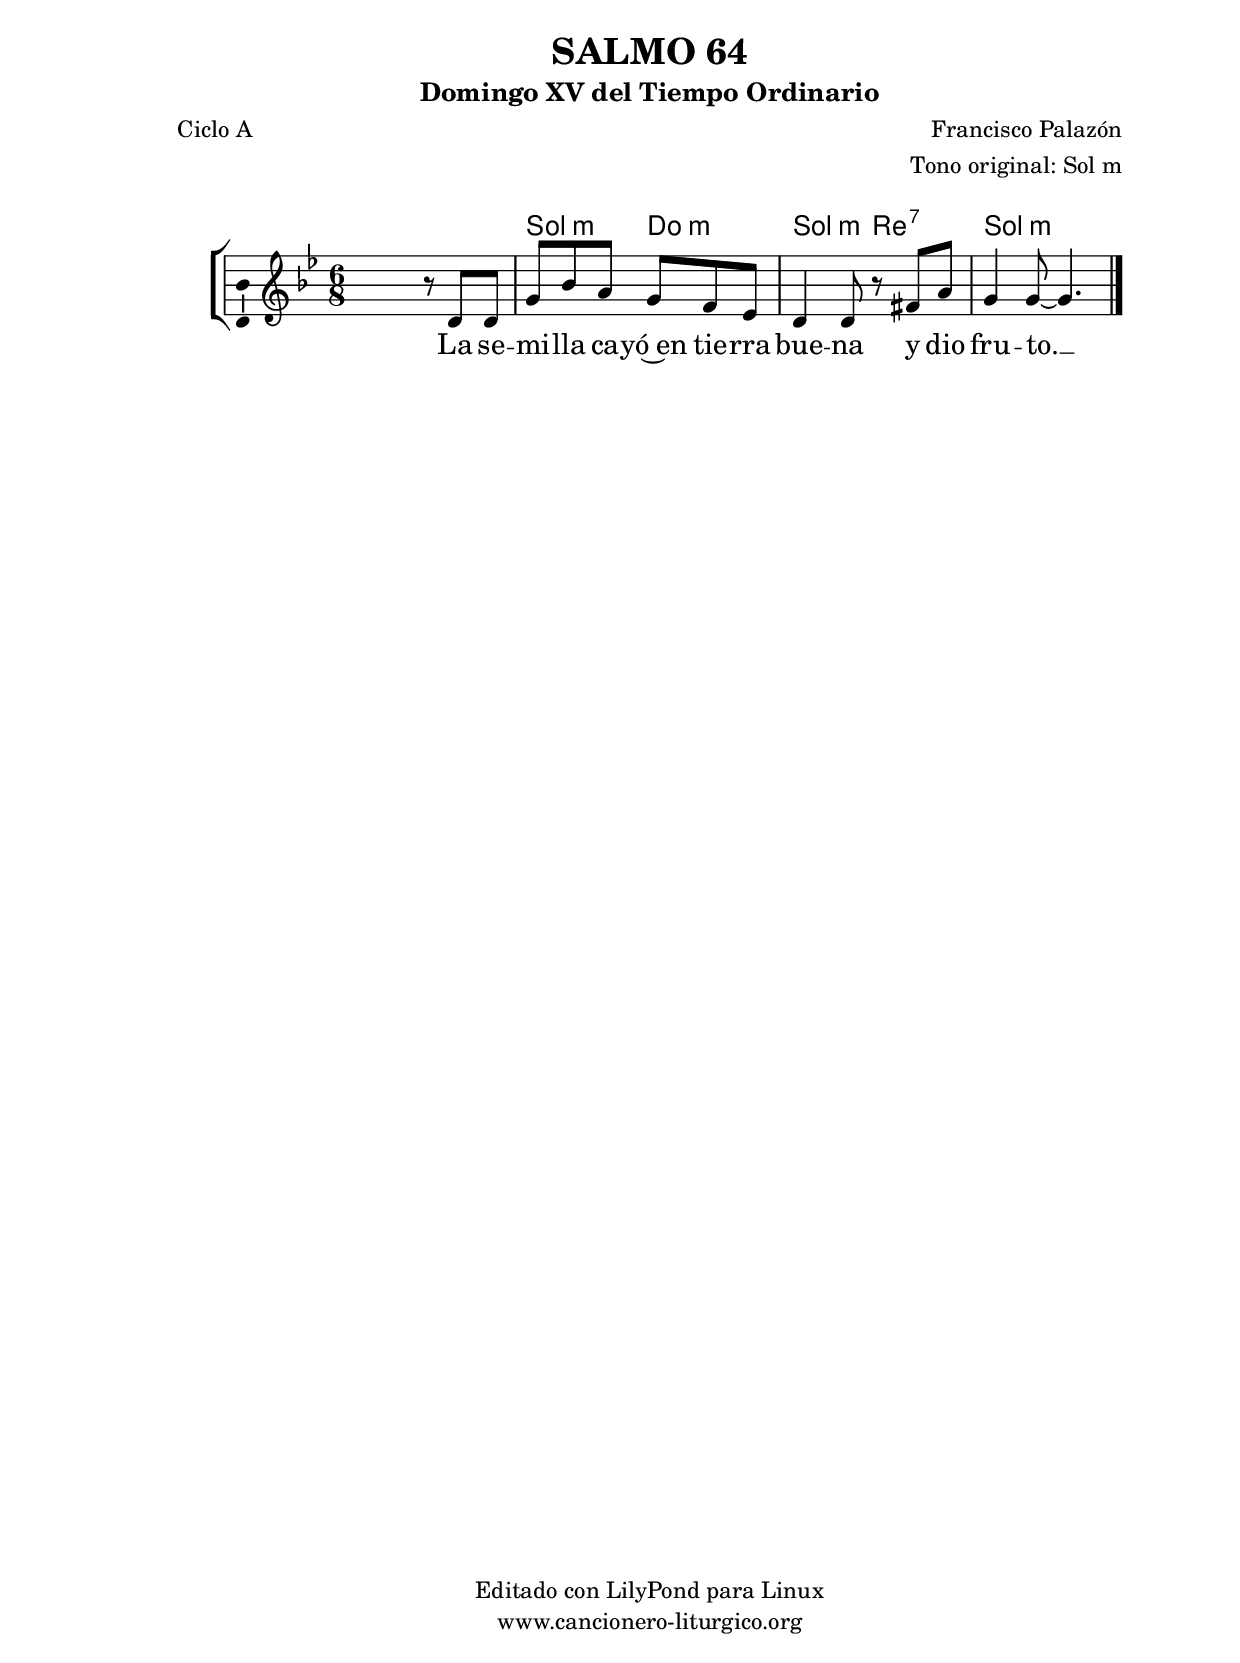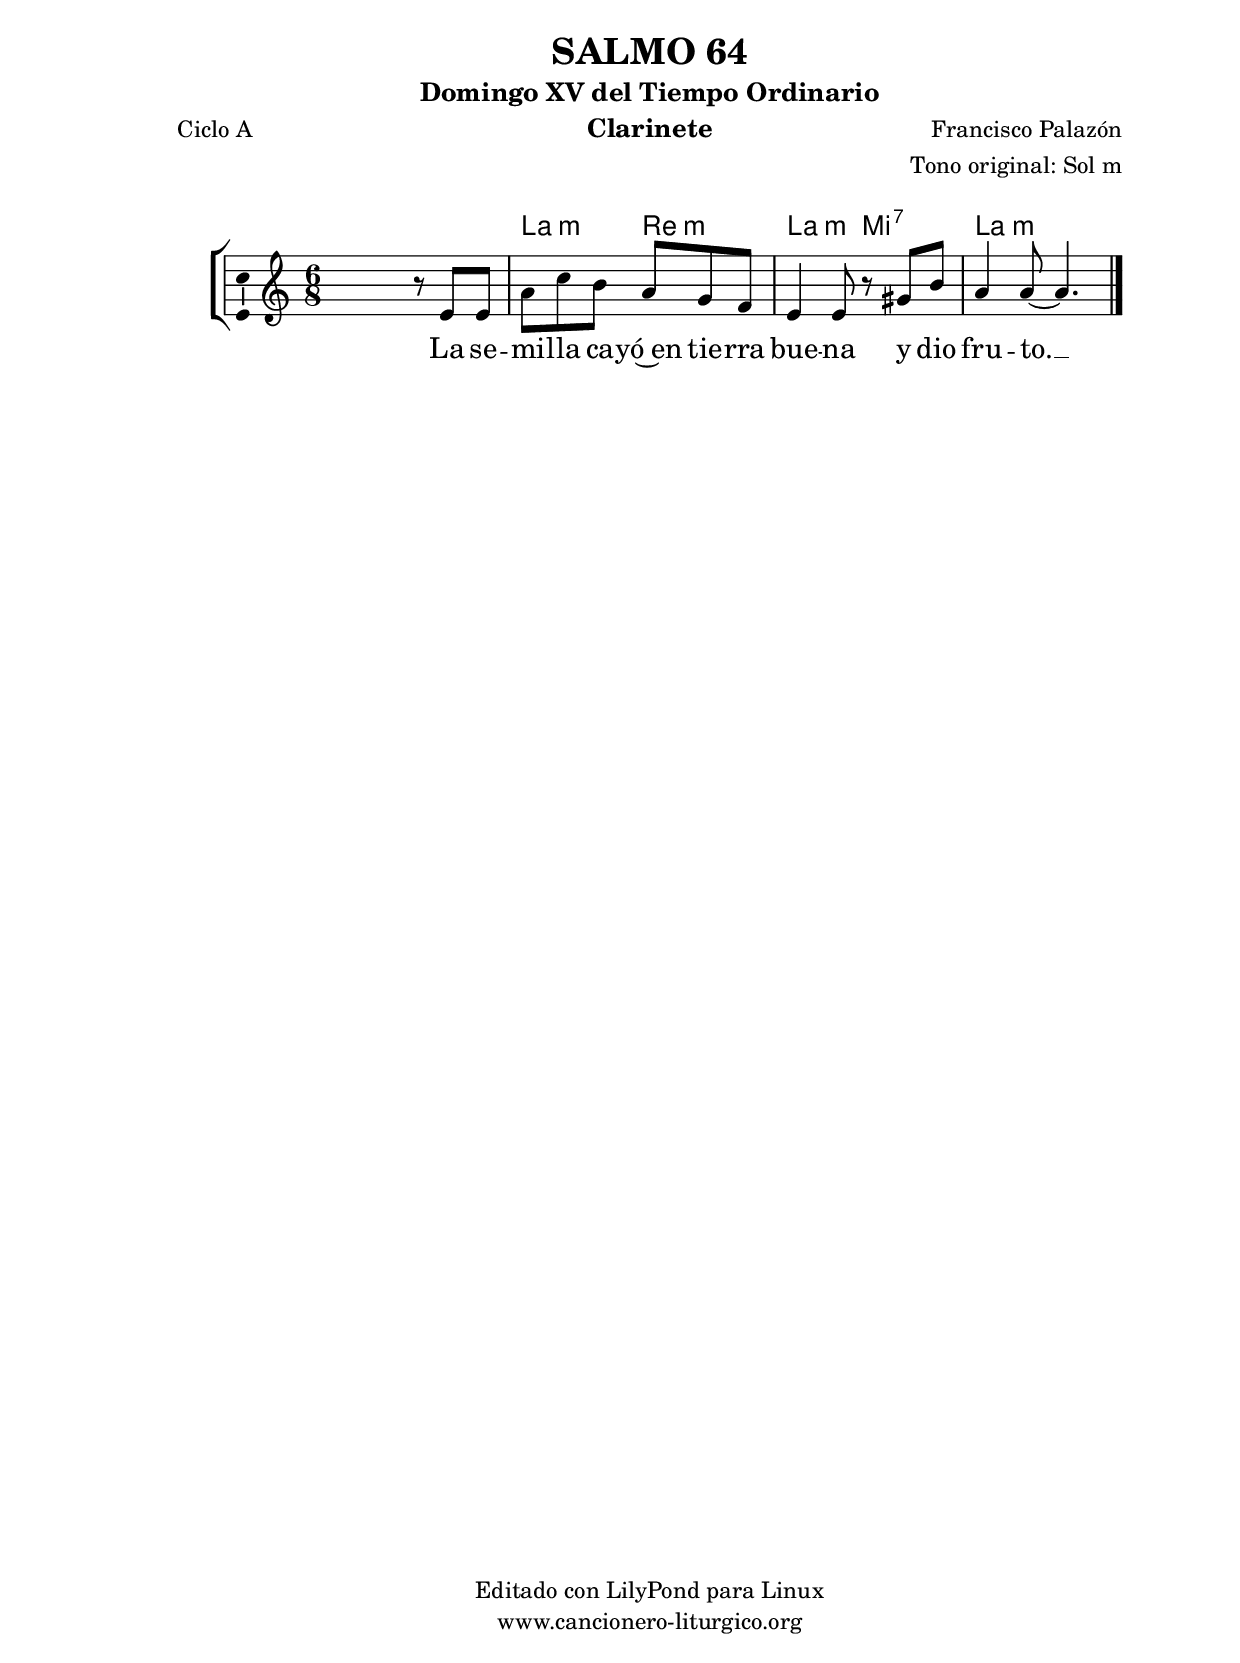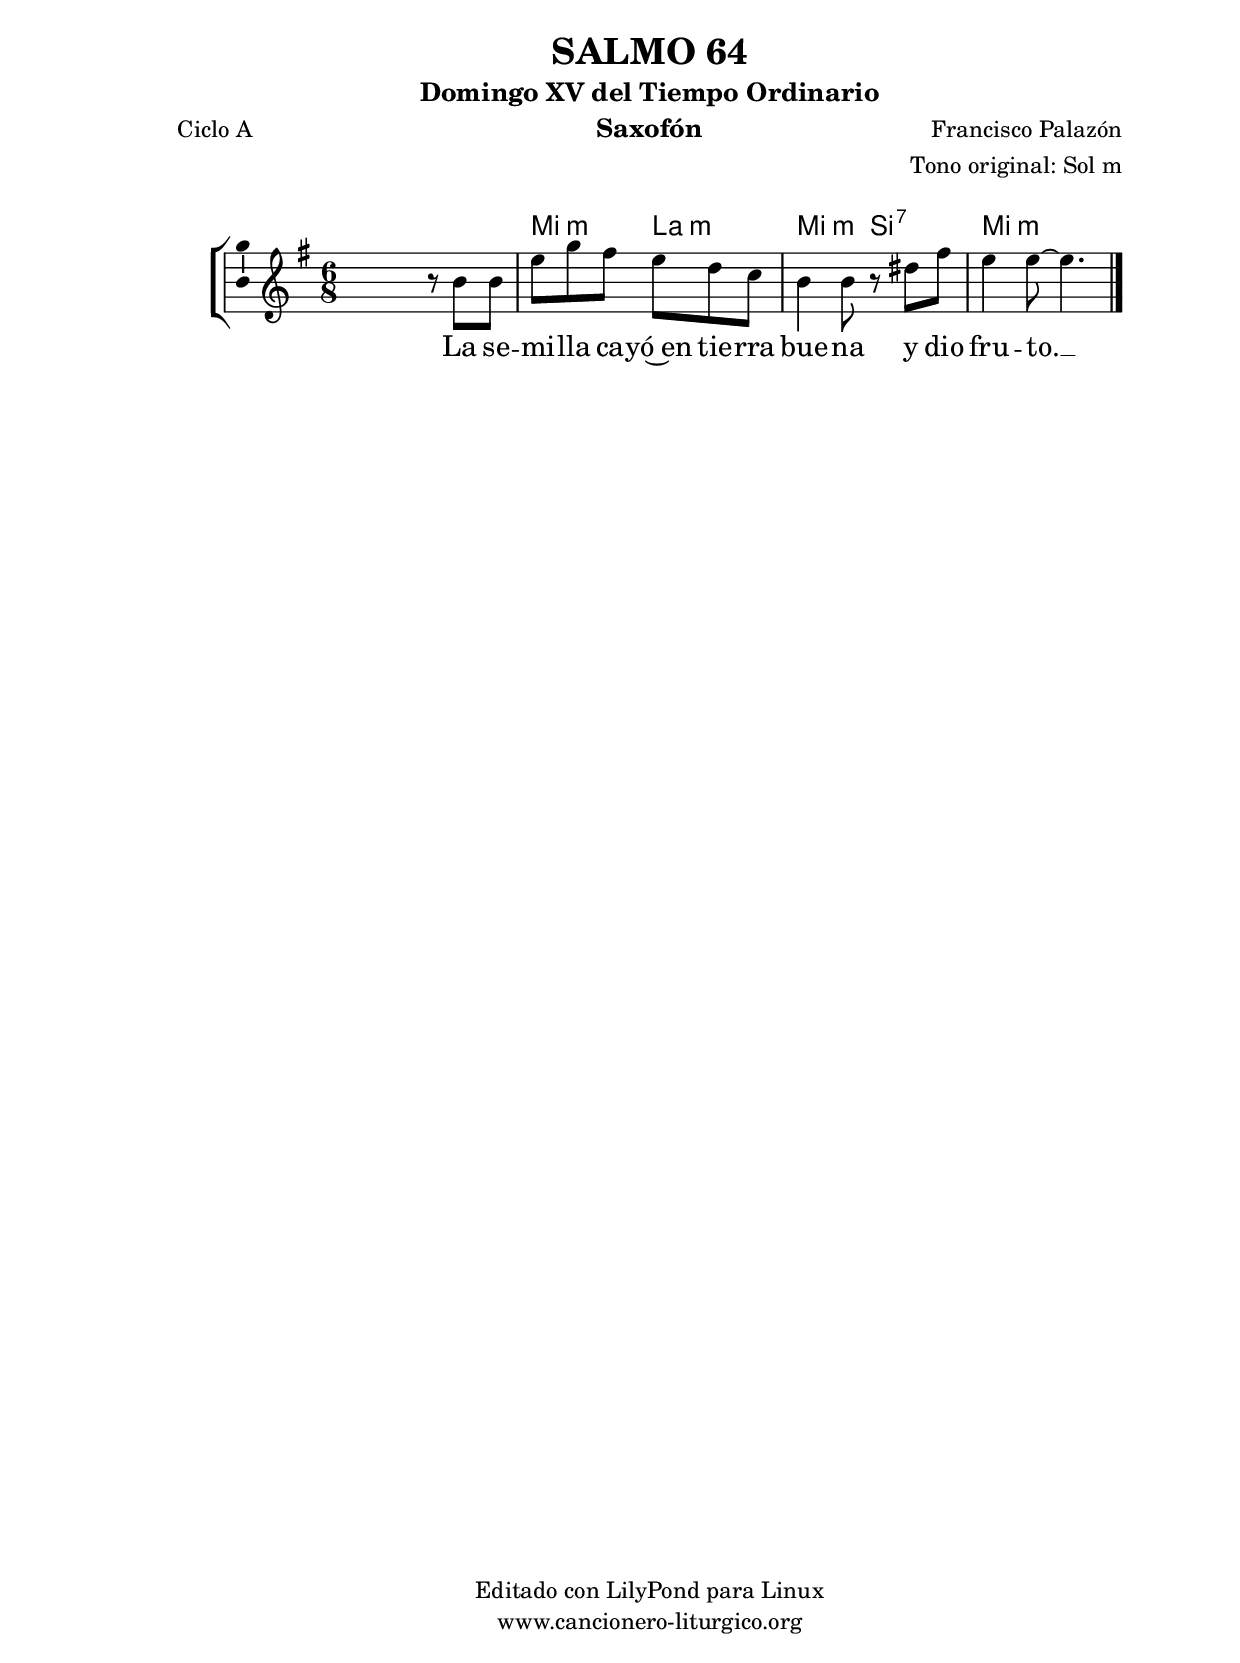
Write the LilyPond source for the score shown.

%
%para convertir .midi en .wav:
%timidity filename.midi -Ow -o finename.wav
%
%
%Para convertir de .wav a .mp3:
%lame -h -m j filename.wav
%
%
%para escuchar el midi:
%timidity nombrefichero.midi
%


%versión de lilypond para la que se ha escrito esta partitura:
\version "2.16.0"

	%Tamaño papel
	#(set-default-paper-size "a4")
	%Tamaño partitura
	#(set-global-staff-size 20)
	%No responde al pulsar sobre una nota
	#(ly:set-option 'point-and-click #f)

%parámetros del encabezamiento:
\header {
	title = "SALMO 64"
	subtitle = "Domingo XV del Tiempo Ordinario"
	composer = "Francisco Palazón"
	poet = "Ciclo A"
	meter = ""
	arranger = "Tono original: Sol m"
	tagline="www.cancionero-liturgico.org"
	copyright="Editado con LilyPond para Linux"
	}

%parámetros asociados al papel:
\paper  {
	oddHeaderMarkup = \markup {\fill-line { \on-the-fly #not-first-page \fromproperty #'header:title \on-the-fly #not-first-page \fromproperty #'header:composer }}
	evenHeaderMarkup = \markup {\fill-line { \fromproperty #'header:composer \fromproperty #'header:title }}
	#(set-paper-size "a4")
	print-page-number = ##f
	first-page-number = 1
	print-first-page-number = ##f
%	head-separation = 3.0 \cm
	top-margin = 2.0 \cm
	bottom-margin = 0.5\cm
%%%	bottom-margin = -1.0\cm
	left-margin = 3.0 \cm
	line-width = 16.0 \cm 
	indent = 8\mm
	interscoreline = 2.\mm
	between-system-space = 15\mm
%	para que las partituras no llenen la hoja:
	ragged-bottom = ##t
%	idem para la última hoja:
	ragged-last-bottom = ##f
%	para que las partituras llenen el ancho del papel:
	ragged-last = ##f
	after-title-space = 2.5 \cm
%page-count=1
%system-count=8

	%Flexible Vertical Spacing
%	markup-markup-spacing =
%	#'((basic-distance . 15) (minimum-distance . 15) (padding . 3))
	markup-system-spacing =
	#'((basic-distance . 15) (minimum-distance . 15) (padding . 3))
	system-system-spacing =
	#'((basic-distance . 15) (minimum-distance . 15) (padding . 3))
	score-system-spacing =
	#'((basic-distance . 15) (minimum-distance . 15) (padding . 5))
%	top-system-spacing = % header
%	#'((basic-distance . 8) (minimum-distance . 0) (padding . 3))
%	top-markup-spacing =
%	#'((basic-distance . 20) (minimum-distance . 20) (padding . 3))
	last-bottom-spacing = % footer
	#'((basic-distance . 5) (minimum-distance . 5) (padding . 3))
%	score-markup-spacing =
%	#'((basic-distance . 16) (minimum-distance . 13) (padding . 3))

	}


%parámetros que afectan a toda la partitura:
global =  {
	%clave de sol (G):
	\clef G
	%armadura:
%%%	\transpose bes c
	\key g \minor
	\tempo 8=140
	\set Score.tempoHideNote = ##t
	}


acordes = {
	\italianChords
	\chordmode {
%%%	\transpose bes c
{

s2.
g4.:m c:m g:m d:7 g:m

	}
	}
}

melodia = 
%%%	\transpose bes c
{
	\relative c'{
	\time 6/8

s4. r8 d8 d
g8 bes a g f ees
d4 d8 r8 fis8 a
g4 g8~g4.

\bar "|."
}
}

texto = \lyricmode {
La se -- mi -- lla ca -- yó~en tie -- rra bue -- na y dio fru -- to. __
	}


acordesStaff = \context ChordNames = acordesStaff <<
	\set chordChanges = ##t
	\acordes
	>>


vozStaff = \context Voice = vozStaff
\with {\consists "Ambitus_engraver"}
<<
%	\set Staff.instrumentName = ""
%	\set Staff.shortInstrumentName = ""
%	\set Staff.midiInstrument = #"clarinet"
%	\set Staff.midiInstrument = #"cello"
%	\set Staff.midiInstrument = #"flute"
	\set Staff.midiInstrument = #"electric guitar (jazz)"
%	\set Staff.midiInstrument = #"english horn"
%	\set Staff.midiInstrument = #"violin"
%	\set Staff.midiInstrument = #"glockenspiel"
	\set Staff.midiMinimumVolume = #0.7
	\set Staff.midiMaximumVolume = #0.9
	\global
	\melodia
	>>


textoStaff = \context Lyrics = textoStaff <<
	\lyricsto vozStaff \texto
	>>

\book {
	\score {
		\context ChoirStaff {
			\override StaffGroup.SystemStartBracket #'collapse-height = #1
			\override Score.SystemStartBar #'collapse-height = #1
			<<
			\acordesStaff
			\vozStaff
			\textoStaff
			>>
			}
		\layout {
	    		\context {
				\Lyrics
				\override LyricText #'font-size = #2
				}
	   		 \context {
				\Score
				%fontSize = #3
				\override StaffSymbol #'staff-space = #(magstep +3)
				%\override Beam #'thickness = #0.55
				%\override SpacingSpanner #'spacing-increment = #1.0
				%\override Slur #'height-limit = #1.5
				}
			}
		}
	\score {
		\unfoldRepeats
		\context ChoirStaff {
			<<
			\acordesStaff
			\vozStaff
			>>
			}
		\midi {
	  		\context {
	  			\Score
				tempoWholesPerMinute = #(ly:make-moment 70 4)
				}
			}
		}
	}

%Partitura para clarinete
#(define output-suffix "C")
\book {
	\header{
		instrument = "Clarinete"
		}
	\score {
		\context ChoirStaff {
			\override StaffGroup.SystemStartBracket #'collapse-height = #1
			\override Score.SystemStartBar #'collapse-height = #1
\transpose c d
			<<
			\acordesStaff
			\vozStaff
			\textoStaff
			>>
			}
		\layout {
	    		\context {
				\Lyrics
				\override LyricText #'font-size = #2
				}
	   		 \context {
				\Score
				%fontSize = #3
				\override StaffSymbol #'staff-space = #(magstep +3)
				%\override Beam #'thickness = #0.55
				%\override SpacingSpanner #'spacing-increment = #1.0
				%\override Slur #'height-limit = #1.5
				}
			}
		}
	}

%Partitura para saxofón
#(define output-suffix "S")
\book {
	\header{
		instrument = "Saxofón"
		}
	\score {
		\context ChoirStaff {
			\override StaffGroup.SystemStartBracket #'collapse-height = #1
			\override Score.SystemStartBar #'collapse-height = #1
\transpose c a
			<<
			\acordesStaff
			\vozStaff
			\textoStaff
			>>
			}
		\layout {
	    		\context {
				\Lyrics
				\override LyricText #'font-size = #2
				}
	   		 \context {
				\Score
				%fontSize = #3
				\override StaffSymbol #'staff-space = #(magstep +3)
				%\override Beam #'thickness = #0.55
				%\override SpacingSpanner #'spacing-increment = #1.0
				%\override Slur #'height-limit = #1.5
				}
			}
		}
	}

